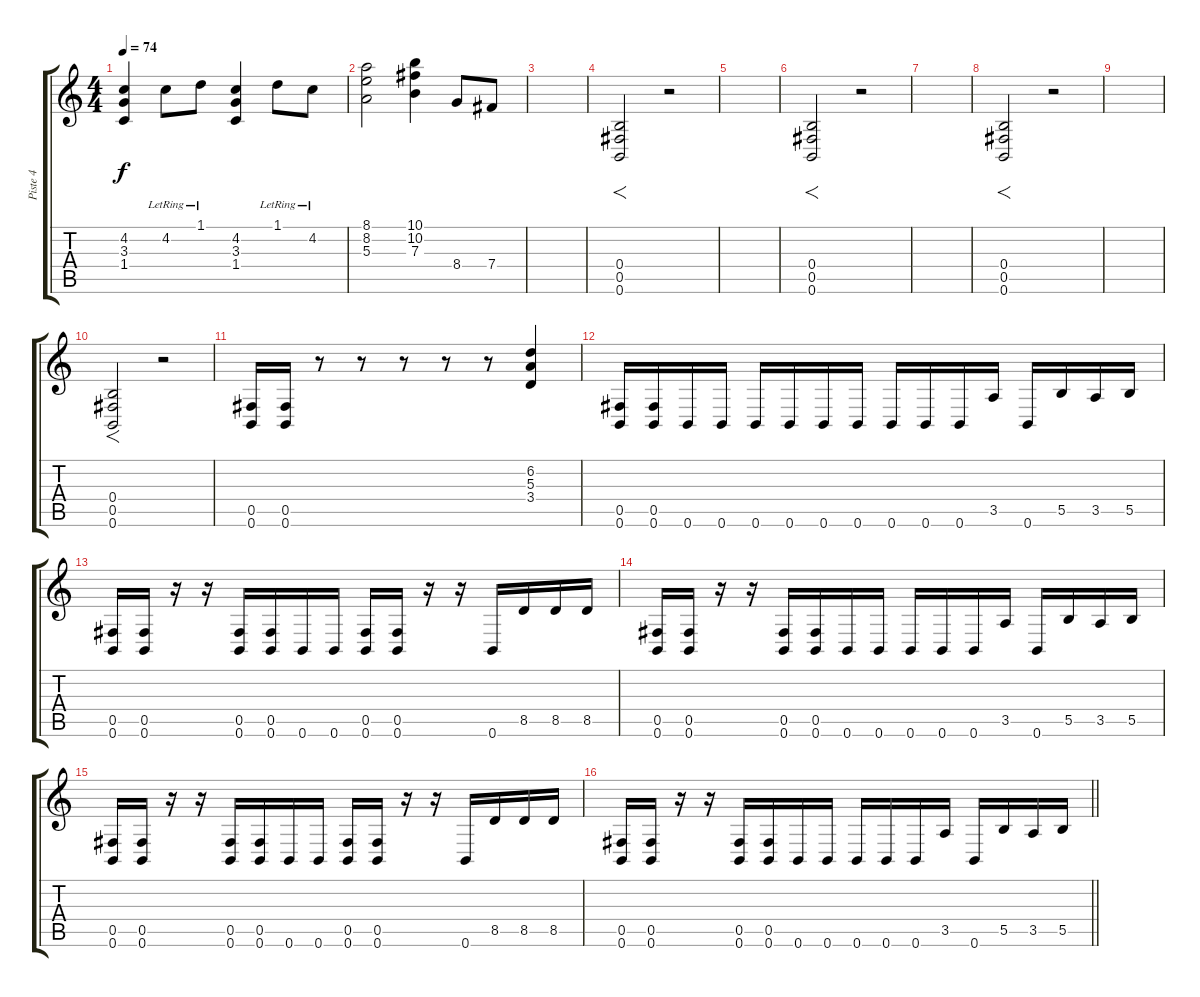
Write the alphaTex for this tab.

\track ("Piste 4" "Piste 4") {instrument distortionguitar}
\staff {score tabs}
\tuning (Db4 Ab3 E3 B2 Gb2 B1) {hide}
\ts (4 4)
\tempo 74
\clef g2
\ks c
(4.2 3.3 1.4).4{dy f} 4.2{lr}.8 1.1{lr}.8 (4.2 3.3 1.4).4 1.1{lr}.8 4.2{lr}.8 |
(8.1 8.2 5.3).2 (10.1 10.2 7.3).4 8.4.8 7.4.8 |
|
(0.4 0.5 0.6).2{f} r.2 |
|
(0.4 0.5 0.6).2{f} r.2 |
|
(0.4 0.5 0.6).2{f} r.2 |
|
(0.4 0.5 0.6).2{f} r.2 |
(0.5 0.6).16 (0.5 0.6).16 r.8 r.8 r.8 r.8 r.8 (6.2 5.3 3.4).4 |
(0.5 0.6).16 (0.5 0.6).16 0.6.16 0.6.16 0.6.16 0.6.16 0.6.16 0.6.16 0.6.16 0.6.16 0.6.16 3.5.16 0.6.16 5.5.16 3.5.16 5.5.16 |
(0.5 0.6).16 (0.5 0.6).16 r.16 r.16 (0.5 0.6).16 (0.5 0.6).16 0.6.16 0.6.16 (0.5 0.6).16 (0.5 0.6).16 r.16 r.16 0.6.16 8.5.16 8.5.16 8.5.16 |
(0.5 0.6).16 (0.5 0.6).16 r.16 r.16 (0.5 0.6).16 (0.5 0.6).16 0.6.16 0.6.16 0.6.16 0.6.16 0.6.16 3.5.16 0.6.16 5.5.16 3.5.16 5.5.16 |
(0.5 0.6).16 (0.5 0.6).16 r.16 r.16 (0.5 0.6).16 (0.5 0.6).16 0.6.16 0.6.16 (0.5 0.6).16 (0.5 0.6).16 r.16 r.16 0.6.16 8.5.16 8.5.16 8.5.16 |
\barLineRight lightlight
(0.5 0.6).16 (0.5 0.6).16 r.16 r.16 (0.5 0.6).16 (0.5 0.6).16 0.6.16 0.6.16 0.6.16 0.6.16 0.6.16 3.5.16 0.6.16 5.5.16 3.5.16 5.5.16
